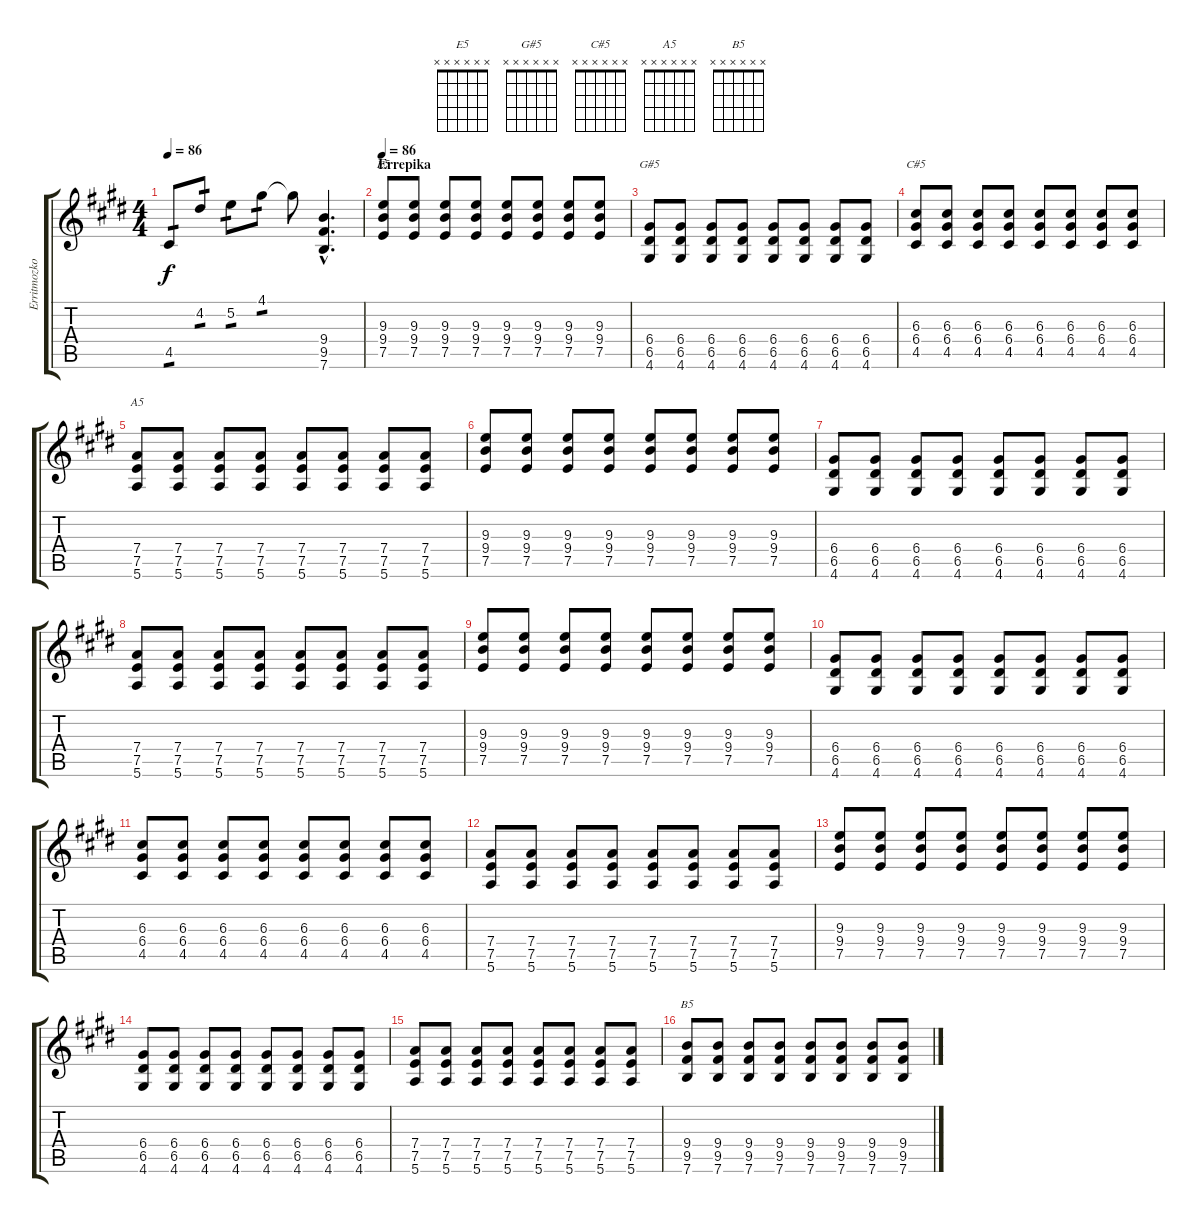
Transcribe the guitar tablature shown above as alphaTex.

\track ("Erritmozko Gitarra 2" "Erritmozko") {instrument distortionguitar}
\staff {score tabs}
\tuning (E4 B3 G3 D3 A2 E2) {hide}
\chord ("E5" x x x x x x)
\chord ("G#5" x x x x x x)
\chord ("C#5" x x x x x x)
\chord ("A5" x x x x x x)
\chord ("B5" x x x x x x)
\ts (4 4)
\tempo 86
\clef g2
\ks e
4.5.8{tp 1 dy f} 4.2.8{tp 1} 5.2.8{tp 1} 4.1.8{tp 1} 4.1{t}.8 (9.4{hac} 9.5{hac} 7.6{hac}).4{d} |
\section ("" "Errepika")
\tempo 86
(9.3 9.4 7.5).8{ch "E5"} (9.3 9.4 7.5).8 (9.3 9.4 7.5).8 (9.3 9.4 7.5).8 (9.3 9.4 7.5).8 (9.3 9.4 7.5).8 (9.3 9.4 7.5).8 (9.3 9.4 7.5).8 |
(6.4 6.5 4.6).8{ch "G#5"} (6.4 6.5 4.6).8 (6.4 6.5 4.6).8 (6.4 6.5 4.6).8 (6.4 6.5 4.6).8 (6.4 6.5 4.6).8 (6.4 6.5 4.6).8 (6.4 6.5 4.6).8 |
(6.3 6.4 4.5).8{ch "C#5"} (6.3 6.4 4.5).8 (6.3 6.4 4.5).8 (6.3 6.4 4.5).8 (6.3 6.4 4.5).8 (6.3 6.4 4.5).8 (6.3 6.4 4.5).8 (6.3 6.4 4.5).8 |
(7.4 7.5 5.6).8{ch "A5"} (7.4 7.5 5.6).8 (7.4 7.5 5.6).8 (7.4 7.5 5.6).8 (7.4 7.5 5.6).8 (7.4 7.5 5.6).8 (7.4 7.5 5.6).8 (7.4 7.5 5.6).8 |
(9.3 9.4 7.5).8 (9.3 9.4 7.5).8 (9.3 9.4 7.5).8 (9.3 9.4 7.5).8 (9.3 9.4 7.5).8 (9.3 9.4 7.5).8 (9.3 9.4 7.5).8 (9.3 9.4 7.5).8 |
(6.4 6.5 4.6).8 (6.4 6.5 4.6).8 (6.4 6.5 4.6).8 (6.4 6.5 4.6).8 (6.4 6.5 4.6).8 (6.4 6.5 4.6).8 (6.4 6.5 4.6).8 (6.4 6.5 4.6).8 |
(7.4 7.5 5.6).8 (7.4 7.5 5.6).8 (7.4 7.5 5.6).8 (7.4 7.5 5.6).8 (7.4 7.5 5.6).8 (7.4 7.5 5.6).8 (7.4 7.5 5.6).8 (7.4 7.5 5.6).8 |
(9.3 9.4 7.5).8 (9.3 9.4 7.5).8 (9.3 9.4 7.5).8 (9.3 9.4 7.5).8 (9.3 9.4 7.5).8 (9.3 9.4 7.5).8 (9.3 9.4 7.5).8 (9.3 9.4 7.5).8 |
(6.4 6.5 4.6).8 (6.4 6.5 4.6).8 (6.4 6.5 4.6).8 (6.4 6.5 4.6).8 (6.4 6.5 4.6).8 (6.4 6.5 4.6).8 (6.4 6.5 4.6).8 (6.4 6.5 4.6).8 |
(6.3 6.4 4.5).8 (6.3 6.4 4.5).8 (6.3 6.4 4.5).8 (6.3 6.4 4.5).8 (6.3 6.4 4.5).8 (6.3 6.4 4.5).8 (6.3 6.4 4.5).8 (6.3 6.4 4.5).8 |
(7.4 7.5 5.6).8 (7.4 7.5 5.6).8 (7.4 7.5 5.6).8 (7.4 7.5 5.6).8 (7.4 7.5 5.6).8 (7.4 7.5 5.6).8 (7.4 7.5 5.6).8 (7.4 7.5 5.6).8 |
(9.3 9.4 7.5).8 (9.3 9.4 7.5).8 (9.3 9.4 7.5).8 (9.3 9.4 7.5).8 (9.3 9.4 7.5).8 (9.3 9.4 7.5).8 (9.3 9.4 7.5).8 (9.3 9.4 7.5).8 |
(6.4 6.5 4.6).8 (6.4 6.5 4.6).8 (6.4 6.5 4.6).8 (6.4 6.5 4.6).8 (6.4 6.5 4.6).8 (6.4 6.5 4.6).8 (6.4 6.5 4.6).8 (6.4 6.5 4.6).8 |
(7.4 7.5 5.6).8 (7.4 7.5 5.6).8 (7.4 7.5 5.6).8 (7.4 7.5 5.6).8 (7.4 7.5 5.6).8 (7.4 7.5 5.6).8 (7.4 7.5 5.6).8 (7.4 7.5 5.6).8 |
(9.4 9.5 7.6).8{ch "B5"} (9.4 9.5 7.6).8 (9.4 9.5 7.6).8 (9.4 9.5 7.6).8 (9.4 9.5 7.6).8 (9.4 9.5 7.6).8 (9.4 9.5 7.6).8 (9.4 9.5 7.6).8
